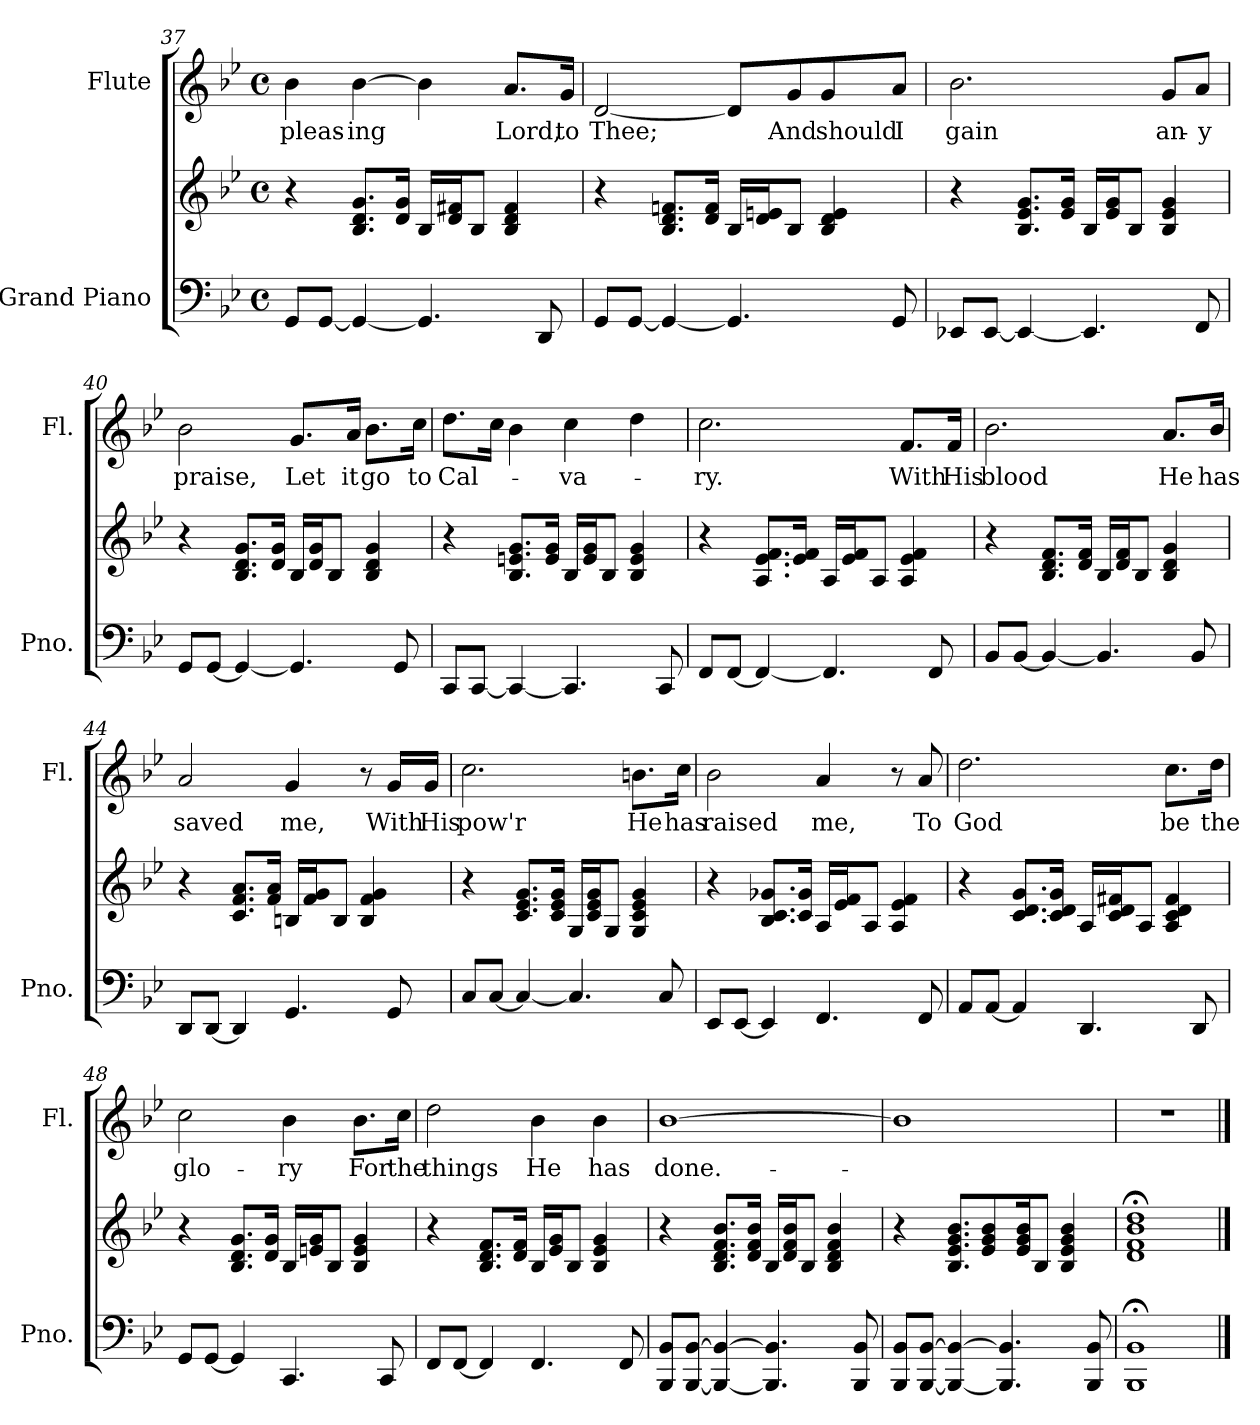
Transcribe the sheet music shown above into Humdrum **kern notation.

**kern	**kern	**kern	**text
*part2	*part2	*part1	*part1
*staff3	*staff2	*staff1	*staff1
*I"Grand Piano	*	*I"Flute	*
*I'Pno.	*	*I'Fl.	*
*clefF4	*clefG2	*clefG2	*
*k[b-e-]	*k[b-e-]	*k[b-e-]	*
*M4/4	*M4/4	*M4/4	*
*met(c)	*met(c)	*met(c)	*
=37	=37	=37	=37
8GG/L	4r	4b-\	pleas-
[8GG/J	.	.	.
4GG/_	8.B-/ 8.d/ 8.g/L	[4b-\	-ing
.	16d/ 16g/Jk	.	.
4.GG/]	16B-/LL	4b-\]	.
.	16d/ 16f#X/J	.	.
.	8B-/J	.	.
.	4B-/ 4d/ 4f#/	8.a/L	Lord,
8DD/	.	.	.
.	.	16g/Jk	to
=38	=38	=38	=38
8GG/L	4r	[2d/	Thee;
[8GG/J	.	.	.
4GG/_	8.B-/ 8.d/ 8.fn/L	.	.
.	16d/ 16f/Jk	.	.
4.GG/]	16B-/LL	8d/L]	.
.	16d/ 16en/J	.	.
.	8B-/J	8g/	And
.	4B-/ 4d/ 4e/	8g/	should
8GG/	.	8a/J	I
!!LO:LB:g=z
=39	=39	=39	=39
8EE-X/L	4r	2.b-\	gain
[8EE-/J	.	.	.
4EE-/_	8.B-/ 8.e-/ 8.g/L	.	.
.	16e-/ 16g/Jk	.	.
4.EE-/]	16B-/LL	.	.
.	16e-/ 16g/J	.	.
.	8B-/J	.	.
.	4B-/ 4e-/ 4g/	8g/L	an-
8FF/	.	8a/J	-y
=40	=40	=40	=40
8GG/L	4r	2b-\	praise,
[8GG/J	.	.	.
4GG/_	8.B-/ 8.d/ 8.g/L	.	.
.	16d/ 16g/Jk	.	.
4.GG/]	16B-/LL	8.g/L	Let
.	16d/ 16g/J	.	.
.	8B-/J	.	.
.	.	16a/Jk	it
.	4B-/ 4d/ 4g/	8.b-\L	go
8GG/	.	.	.
.	.	16cc\Jk	to
=41	=41	=41	=41
8CC/L	4r	8.dd\L	Cal-
[8CC/J	.	.	.
.	.	16cc\Jk	.
4CC/_	8.B-/ 8.en/ 8.g/L	4b-\	.
.	16e/ 16g/Jk	.	.
4.CC/]	16B-/LL	4cc\	-va-
.	16e/ 16g/J	.	.
.	8B-/J	.	.
.	4B-/ 4e/ 4g/	4dd\	.
8CC/	.	.	.
!!LO:LB:g=z
=42	=42	=42	=42
8FF/L	4r	2.cc\	-ry.
[8FF/J	.	.	.
4FF/_	8.A/ 8.e-i/ 8.f/L	.	.
.	16e-/ 16f/Jk	.	.
4.FF/]	16A/LL	.	.
.	16e-/ 16f/J	.	.
.	8A/J	.	.
.	4A/ 4e-/ 4f/	8.f/L	With
8FF/	.	.	.
.	.	16f/Jk	His
=43	=43	=43	=43
8BB-/L	4r	2.b-\	blood
[8BB-/J	.	.	.
4BB-/_	8.B-/ 8.d/ 8.f/L	.	.
.	16d/ 16f/Jk	.	.
4.BB-/]	16B-/LL	.	.
.	16d/ 16f/J	.	.
.	8B-/J	.	.
.	4B-/ 4d/ 4g/	8.a/L	He
8BB-/	.	.	.
.	.	16b-/Jk	has
=44	=44	=44	=44
8DD/L	4r	2a/	saved
[8DD/J	.	.	.
4DD/]	8.c/ 8.f/ 8.a/L	.	.
.	16f/ 16a/Jk	.	.
4.GG/	16Bn/LL	4g/	me,
.	16f/ 16g/J	.	.
.	8B/J	.	.
.	4B/ 4f/ 4g/	8r	.
8GG/	.	16g/LL	With
.	.	16g/JJ	His
!!LO:PB:g=z
=45	=45	=45	=45
8C/L	4r	2.cc\	pow'r
[8C/J	.	.	.
4C/_	8.c/ 8.e-/ 8.g/L	.	.
.	16c/ 16e-/ 16g/Jk	.	.
4.C/]	16G/LL	.	.
.	16c/ 16e-/ 16g/J	.	.
.	8G/J	.	.
.	4G/ 4c/ 4e-/ 4g/	8.bn\L	He
8C/	.	.	.
.	.	16cc\Jk	has
=46	=46	=46	=46
8EE-/L	4r	2b-\	raised
[8EE-/J	.	.	.
4EE-/]	8.B-/ 8.c/ 8.g-X/L	.	.
.	16c/ 16g-/Jk	.	.
4.FF/	16A/LL	4a/	me,
.	16e-/ 16f/J	.	.
.	8A/J	.	.
.	4A/ 4e-/ 4f/	8r	.
8FF/	.	8a/	To
!!LO:LB:g=z
=47	=47	=47	=47
8AA/L	4r	2.dd\	God
[8AA/J	.	.	.
4AA/]	8.c/ 8.d/ 8.g/L	.	.
.	16c/ 16d/ 16g/Jk	.	.
4.DD/	16A/LL	.	.
.	16c/ 16d/ 16f#X/J	.	.
.	8A/J	.	.
.	4A/ 4c/ 4d/ 4f#/	8.cc\L	be
8DD/	.	.	.
.	.	16dd\Jk	the
=48	=48	=48	=48
8GG/L	4r	2cc\	glo-
[8GG/J	.	.	.
4GG/]	8.B-/ 8.d/ 8.g/L	.	.
.	16d/ 16g/Jk	.	.
4.CC/	16B-/LL	4b-\	-ry
.	16en/ 16g/J	.	.
.	8B-/J	.	.
.	4B-/ 4e/ 4g/	8.b-\L	For
8CC/	.	.	.
.	.	16cc\Jk	the
=49	=49	=49	=49
8FF/L	4r	2dd\	things
[8FF/J	.	.	.
4FF/]	8.B-/ 8.d/ 8.f/L	.	.
.	16d/ 16f/Jk	.	.
4.FF/	16B-/LL	4b-\	He
.	16e-/ 16g/J	.	.
.	8B-/J	.	.
.	4B-/ 4e-/ 4g/	4b-\	has
8FF/	.	.	.
!!LO:LB:g=z
=50	=50	=50	=50
8BBB-/ 8BB-/L	4r	[1b-	done.-
[8BBB-/ [8BB-/J	.	.	.
4BBB-/_ 4BB-/_	8.B-/ 8.d/ 8.f/ 8.b-/L	.	.
.	16d/ 16f/ 16b-/Jk	.	.
4.BBB-/] 4.BB-/]	16B-/LL	.	.
.	16d/ 16f/ 16b-/J	.	.
.	8B-/J	.	.
.	4B-/ 4d/ 4f/ 4b-/	.	.
8BBB-/ 8BB-/	.	.	.
=51	=51	=51	=51
8BBB-/ 8BB-/L	4r	1b-]	.
[8BBB-/ [8BB-/J	.	.	.
4BBB-/_ 4BB-/_	8.B-/ 8.e-/ 8.g/ 8.b-/L	.	.
.	8e-/ 8g/ 8b-/	.	.
4.BBB-/] 4.BB-/]	.	.	.
.	16e-/ 16g/ 16b-/K	.	.
.	8B-/J	.	.
.	4B-/ 4e-/ 4g/ 4b-/	.	.
8BBB-/ 8BB-/	.	.	.
=52	=52	=52	=52
1BBB-;< 1BB-;<	1d;< 1f;< 1b-;< 1dd;<	1r	.
==	==	==	==
*-	*-	*-	*-
